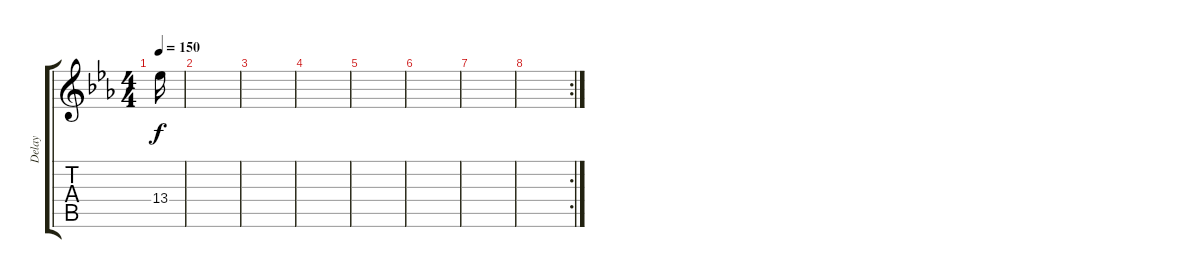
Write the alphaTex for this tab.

\track ("Delay" "Delay") {instrument distortionguitar}
\staff {score tabs}
\tuning (E4 B3 G3 D3 A2 E2) {hide}
\ts (4 4)
\tempo 150
\clef g2
\ks cminor
13.4.16{dy f} |
|
|
|
|
|
|
\rc 2
